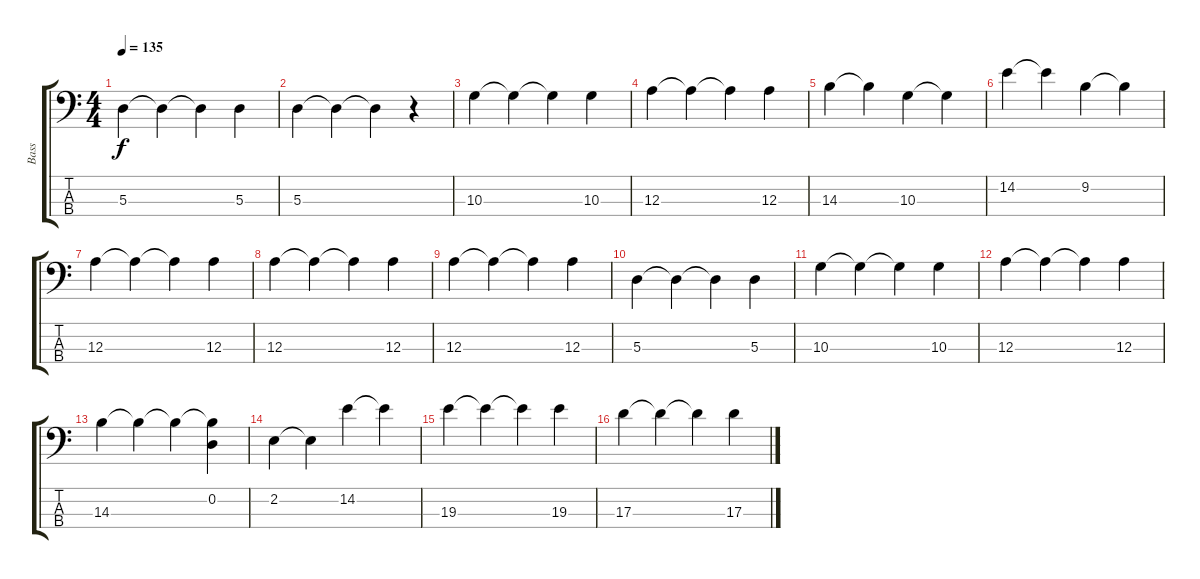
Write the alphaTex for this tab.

\track ("Bass" "Bass") {instrument electricbassfinger}
\staff {score tabs}
\tuning (G2 D2 A1 E1) {hide}
\ts (4 4)
\tempo 135
\clef f4
\ks c
5.3.4{dy f} 5.3{t}.4 5.3{t}.4 5.3.4 |
5.3.4 5.3{t}.4 5.3{t}.4 r.4 |
10.3.4 10.3{t}.4 10.3{t}.4 10.3.4 |
12.3.4 12.3{t}.4 12.3{t}.4 12.3.4 |
14.3.4 14.3{t}.4 10.3.4 10.3{t}.4 |
14.2.4 14.2{t}.4 9.2.4 9.2{t}.4 |
12.3.4 12.3{t}.4 12.3{t}.4 12.3.4 |
12.3.4 12.3{t}.4 12.3{t}.4 12.3.4 |
12.3.4 12.3{t}.4 12.3{t}.4 12.3.4 |
5.3.4 5.3{t}.4 5.3{t}.4 5.3.4 |
10.3.4 10.3{t}.4 10.3{t}.4 10.3.4 |
12.3.4 12.3{t}.4 12.3{t}.4 12.3.4 |
14.3.4 14.3{t}.4 14.3{t}.4 (0.2 14.3{t}).4 |
2.2.4 2.2{t}.4 14.2.4 14.2{t}.4 |
19.3.4 19.3{t}.4 19.3{t}.4 19.3.4 |
17.3.4 17.3{t}.4 17.3{t}.4 17.3.4
